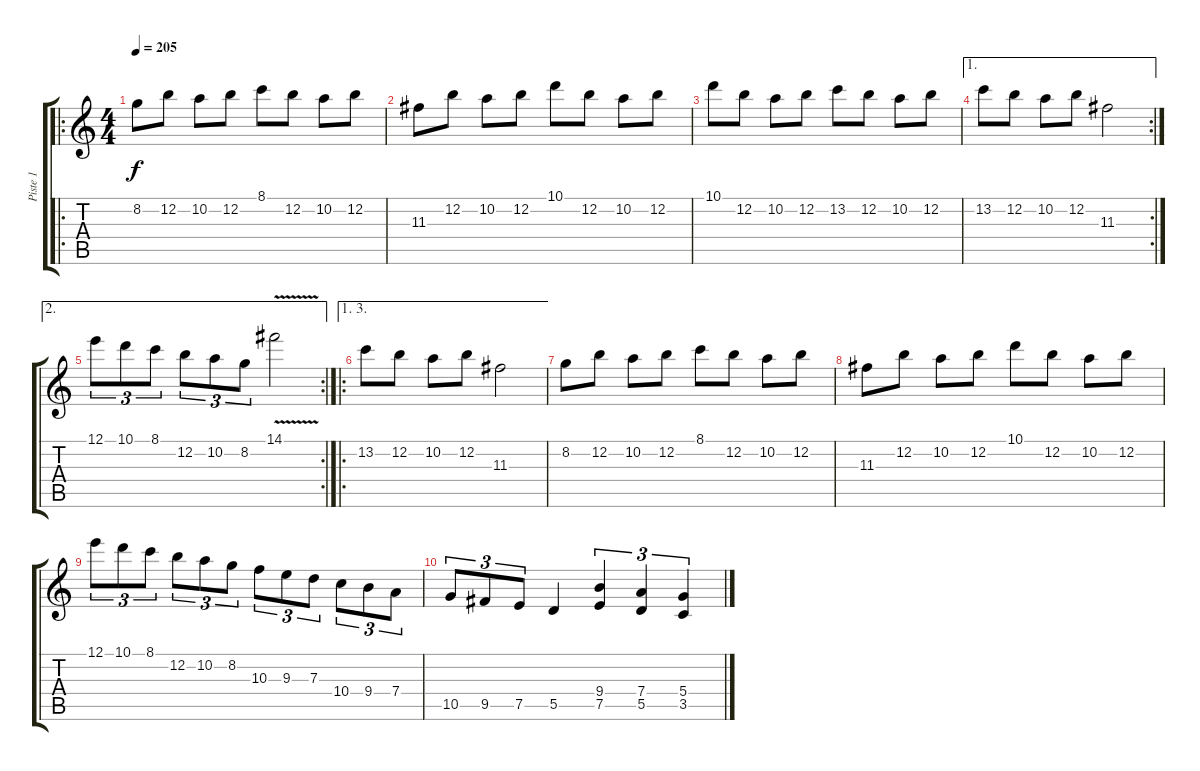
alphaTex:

\track ("Piste 1" "Piste 1") {instrument distortionguitar}
\staff {score tabs}
\tuning (E4 B3 G3 D3 A2 E2) {hide}
\ro
\ts (4 4)
\tempo 205
\clef g2
\ks c
8.2.8{dy f instrument distortionguitar} 12.2.8 10.2.8 12.2.8 8.1.8 12.2.8 10.2.8 12.2.8 |
11.3.8 12.2.8 10.2.8 12.2.8 10.1.8 12.2.8 10.2.8 12.2.8 |
10.1.8 12.2.8 10.2.8 12.2.8 13.2.8 12.2.8 10.2.8 12.2.8 |
\ae 1
\rc 2
13.2.8 12.2.8 10.2.8 12.2.8 11.3.2 |
\ae 2
\rc 2
12.1.8{tu (3 2)} 10.1.8{tu (3 2)} 8.1.8{tu (3 2)} 12.2.8{tu (3 2)} 10.2.8{tu (3 2)} 8.2.8{tu (3 2)} 14.1{v}.2 |
\ae (1 3)
\ro
13.2.8 12.2.8 10.2.8 12.2.8 11.3.2 |
8.2.8 12.2.8 10.2.8 12.2.8 8.1.8 12.2.8 10.2.8 12.2.8 |
11.3.8 12.2.8 10.2.8 12.2.8 10.1.8 12.2.8 10.2.8 12.2.8 |
12.1.8{tu (3 2)} 10.1.8{tu (3 2)} 8.1.8{tu (3 2)} 12.2.8{tu (3 2)} 10.2.8{tu (3 2)} 8.2.8{tu (3 2)} 10.3.8{tu (3 2)} 9.3.8{tu (3 2)} 7.3.8{tu (3 2)} 10.4.8{tu (3 2)} 9.4.8{tu (3 2)} 7.4.8{tu (3 2)} |
10.5.8{tu (3 2)} 9.5.8{tu (3 2)} 7.5.8{tu (3 2)} 5.5.4 (9.4 7.5).4{tu (3 2)} (7.4 5.5).4{tu (3 2)} (5.4 3.5).4{tu (3 2)}
